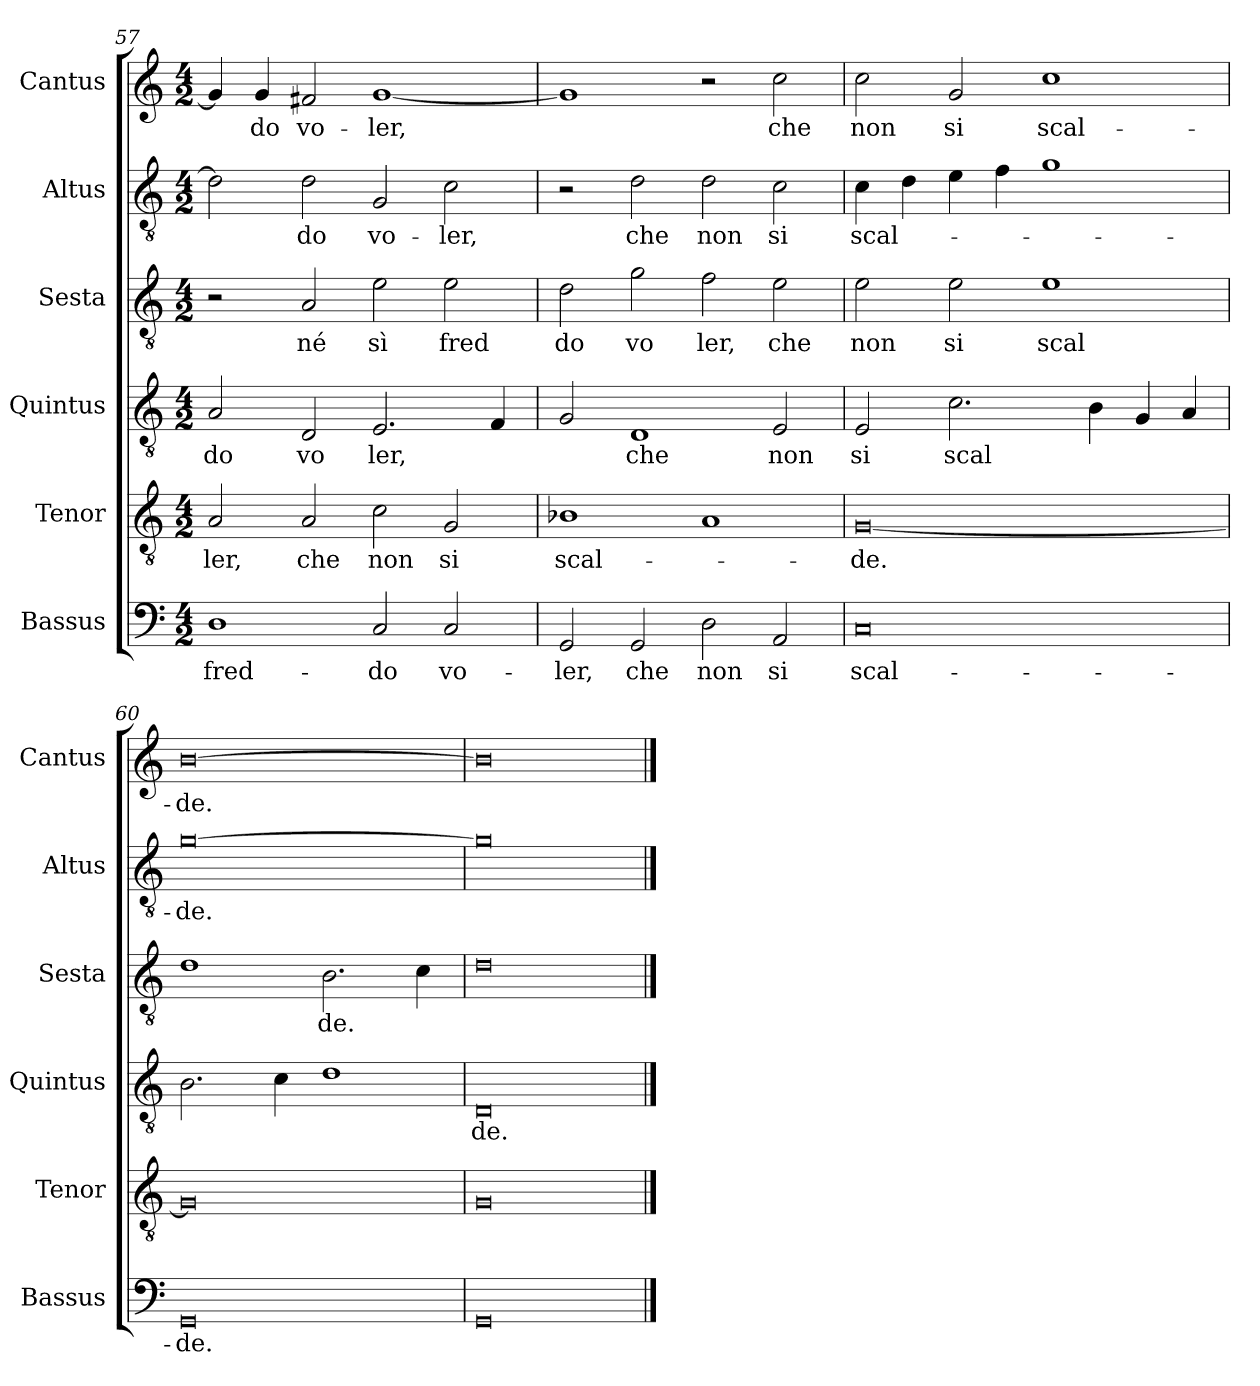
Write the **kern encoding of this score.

**kern	**text	**kern	**text	**kern	**text	**kern	**text	**kern	**text	**kern	**text
*part6	*part6	*part5	*part5	*part4	*part4	*part3	*part3	*part2	*part2	*part1	*part1
*staff6	*staff6	*staff5	*staff5	*staff4	*staff4	*staff3	*staff3	*staff2	*staff2	*staff1	*staff1
*I"Bassus	*	*I"Tenor	*	*I"Quintus	*	*I"Sesta	*	*I"Altus	*	*I"Cantus	*
*I'Bassus	*	*I'Tenor	*	*I'Quintus	*	*I'Sesta	*	*I'Altus	*	*I'Cantus	*
*clefF4	*	*clefGv2	*	*clefGv2	*	*clefGv2	*	*clefGv2	*	*clefG2	*
*k[]	*	*k[]	*	*k[]	*	*k[]	*	*k[]	*	*k[]	*
*M4/2	*	*M4/2	*	*M4/2	*	*M4/2	*	*M4/2	*	*M4/2	*
=57	=57	=57	=57	=57	=57	=57	=57	=57	=57	=57	=57
!	!LO:LY:b	!	!LO:LY:b	!	!LO:LY:b	!	!	!	!	!	!
1D	fred-	2A/	-ler,	2A/	do	2r	.	2d\]	.	4g/]	.
!	!	!	!	!	!	!	!	!	!	!	!LO:LY:b
.	.	.	.	.	.	.	.	.	.	4g/	-do
!	!	!	!LO:LY:b	!	!LO:LY:b	!	!LO:LY:b	!	!LO:LY:b	!	!LO:LY:b
.	.	2A/	che	2D/	vo	2A/	né	2d\	-do	2f#X/	vo-
!	!LO:LY:b	!	!LO:LY:b	!	!LO:LY:b	!	!LO:LY:b	!	!LO:LY:b	!	!LO:LY:b
2C/	-do	2c\	non	2.E/	ler,	2e\	sì	2G/	vo-	[1g	-ler,
!	!LO:LY:b	!	!LO:LY:b	!	!	!	!LO:LY:b	!	!LO:LY:b	!	!
2C/	vo-	2G/	si	.	.	2e\	fred	2c\	-ler,	.	.
.	.	.	.	4F/	.	.	.	.	.	.	.
=58	=58	=58	=58	=58	=58	=58	=58	=58	=58	=58	=58
!	!LO:LY:b	!	!LO:LY:b	!	!	!	!LO:LY:b	!	!	!	!
2GG/	-ler,	1B-X	scal-	2G/	.	2d\	do	2r	.	1g]	.
!	!LO:LY:b	!	!	!	!LO:LY:b	!	!LO:LY:b	!	!LO:LY:b	!	!
2GG/	che	.	.	1D	che	2g\	vo	2d\	che	.	.
!	!LO:LY:b	!	!	!	!	!	!LO:LY:b	!	!LO:LY:b	!	!
2D\	non	1A	.	.	.	2f\	ler,	2d\	non	2r	.
!	!LO:LY:b	!	!	!	!LO:LY:b	!	!LO:LY:b	!	!LO:LY:b	!	!LO:LY:b
2AA/	si	.	.	2E/	non	2e\	che	2c\	si	2cc\	che
=59	=59	=59	=59	=59	=59	=59	=59	=59	=59	=59	=59
!	!LO:LY:b	!	!LO:LY:b	!	!LO:LY:b	!	!LO:LY:b	!	!LO:LY:b	!	!LO:LY:b
0C	scal-	[0G	-de.	2E/	si	2e\	non	4c\	scal-	2cc\	non
.	.	.	.	.	.	.	.	4d\	.	.	.
!	!	!	!	!	!LO:LY:b	!	!LO:LY:b	!	!	!	!LO:LY:b
.	.	.	.	2.c\	scal	2e\	si	4e\	.	2g/	si
.	.	.	.	.	.	.	.	4f\	.	.	.
!	!	!	!	!	!	!	!LO:LY:b	!	!	!	!LO:LY:b
.	.	.	.	.	.	1e	scal	1g	.	1cc	scal-
.	.	.	.	4B\	.	.	.	.	.	.	.
.	.	.	.	4G/	.	.	.	.	.	.	.
.	.	.	.	4A/	.	.	.	.	.	.	.
=60	=60	=60	=60	=60	=60	=60	=60	=60	=60	=60	=60
!	!LO:LY:b	!	!	!	!	!	!	!	!LO:LY:b	!	!LO:LY:b
0GG	-de.	0G]	.	2.B\	.	1d	.	[0g	-de.	[0b	-de.
.	.	.	.	4c\	.	.	.	.	.	.	.
!	!	!	!	!	!	!	!LO:LY:b	!	!	!	!
.	.	.	.	1d	.	2.B\	de.	.	.	.	.
.	.	.	.	.	.	4c\	.	.	.	.	.
=61	=61	=61	=61	=61	=61	=61	=61	=61	=61	=61	=61
!	!	!	!	!	!LO:LY:b	!	!	!	!	!	!
0GG	.	0G	.	0D	de.	0d	.	0g]	.	0b]	.
==	==	==	==	==	==	==	==	==	==	==	==
*-	*-	*-	*-	*-	*-	*-	*-	*-	*-	*-	*-
